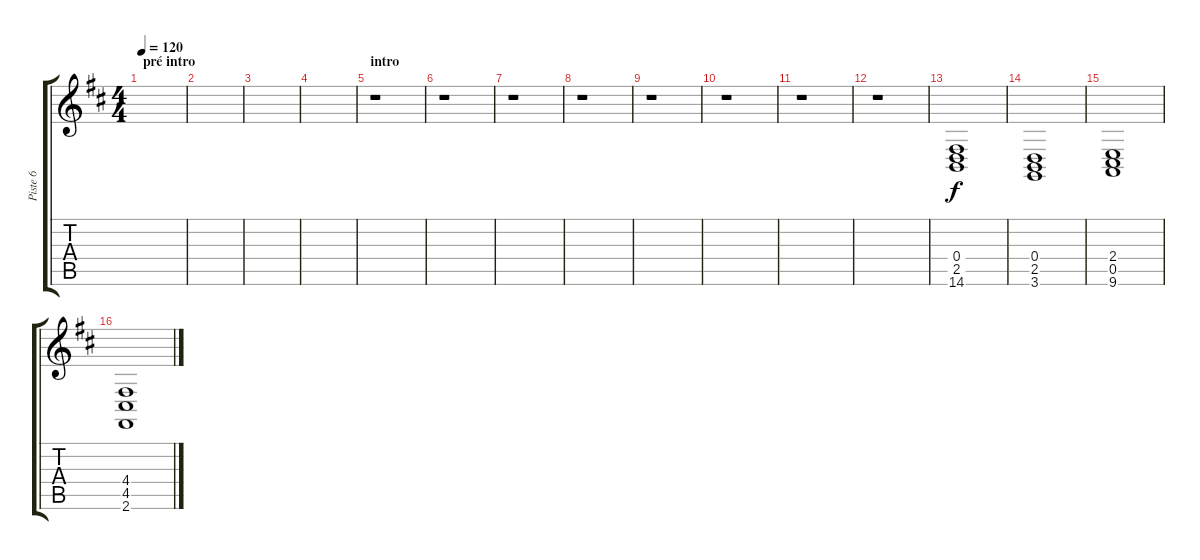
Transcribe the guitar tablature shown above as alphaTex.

\track ("Piste 6" "Piste 6") {instrument stringensemble1}
\staff {score tabs}
\tuning (E4 B3 G3 D3 A2 E2) {hide}
\ts (4 4)
\section ("" "pré intro")
\tempo 120
\clef g2
\ks d
|
|
|
|
\section ("" "intro")
r.1 |
r.1 |
r.1 |
r.1 |
r.1 |
r.1 |
r.1 |
r.1 |
(0.4 2.5 14.6).1 |
(0.4 2.5 3.6).1 |
(2.4 0.5 9.6).1 |
(4.4 4.5 2.6).1
